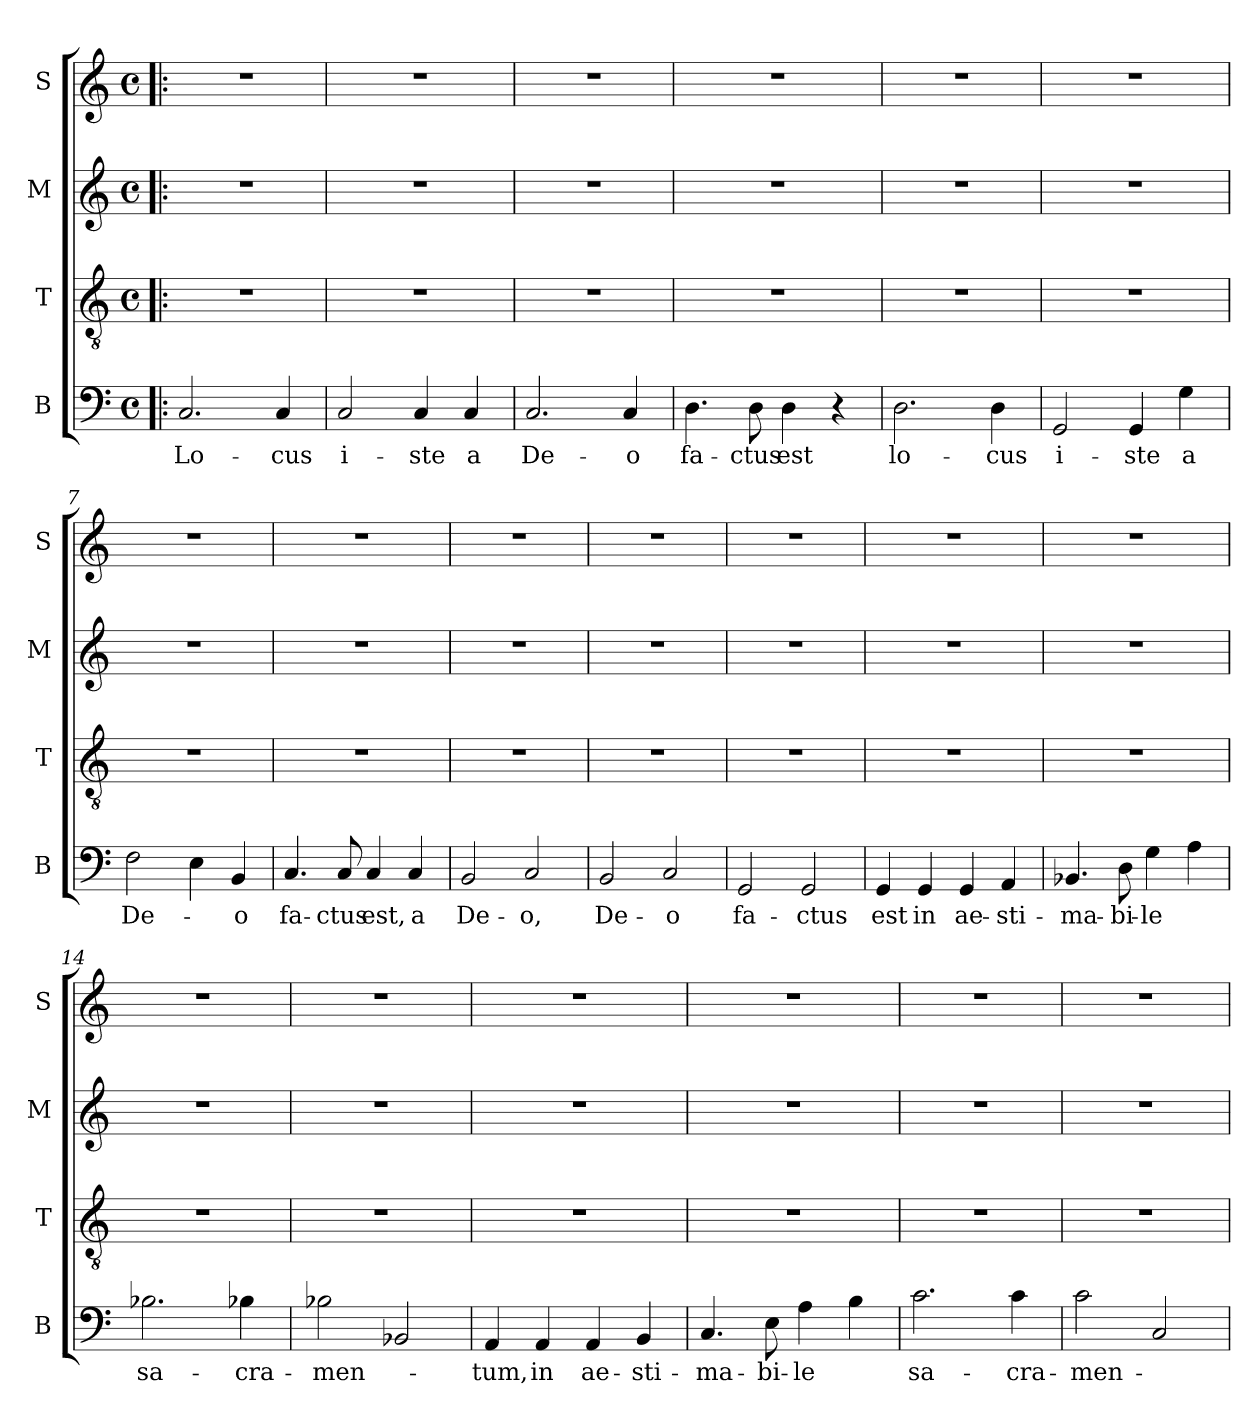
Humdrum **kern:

**kern	**text	**kern	**kern	**kern
*part4	*part4	*part3	*part2	*part1
*staff4	*staff4	*staff3	*staff2	*staff1
*I"B	*	*I"T	*I"M	*I"S
*I'B	*	*I'T	*I'M	*I'S
*clefF4	*	*clefGv2	*clefG2	*clefG2
*k[]	*	*k[]	*k[]	*k[]
*C:	*	*C:	*C:	*C:
*M4/4	*	*M4/4	*M4/4	*M4/4
*met(c)	*	*met(c)	*met(c)	*met(c)
=1!|:	=1!|:	=1!|:	=1!|:	=1!|:
2.C/	Lo-	1r	1r	1r
4C/	-cus	.	.	.
=2	=2	=2	=2	=2
2C/	i-	1r	1r	1r
4C/	-ste	.	.	.
4C/	a	.	.	.
=3	=3	=3	=3	=3
2.C/	De-	1r	1r	1r
4C/	-o	.	.	.
=4	=4	=4	=4	=4
4.D\	fa-	1r	1r	1r
8D\	-ctus	.	.	.
4D\	est	.	.	.
4r	.	.	.	.
=5	=5	=5	=5	=5
2.D\	lo-	1r	1r	1r
4D\	-cus	.	.	.
=6	=6	=6	=6	=6
2GG/	i-	1r	1r	1r
4GG/	-ste	.	.	.
4G\	a	.	.	.
=7	=7	=7	=7	=7
2F\	De-	1r	1r	1r
4E\	.	.	.	.
4BB/	-o	.	.	.
!!LO:LB:g=z
=8	=8	=8	=8	=8
4.C/	fa-	1r	1r	1r
8C/	-ctus	.	.	.
4C/	est,	.	.	.
4C/	a	.	.	.
=9	=9	=9	=9	=9
2BB/	De-	1r	1r	1r
2C/	-o,	.	.	.
=10	=10	=10	=10	=10
2BB/	De-	1r	1r	1r
2C/	-o	.	.	.
=11	=11	=11	=11	=11
2GG/	fa-	1r	1r	1r
2GG/	-ctus	.	.	.
=12	=12	=12	=12	=12
4GG/	est	1r	1r	1r
4GG/	in	.	.	.
4GG/	ae-	.	.	.
4AA/	-sti-	.	.	.
=13	=13	=13	=13	=13
4.BB-X/	-ma-	1r	1r	1r
8D\	-bi-	.	.	.
4G\	-le	.	.	.
4A\	.	.	.	.
=14	=14	=14	=14	=14
2.B-X\	sa-	1r	1r	1r
4B-X\	-cra-	.	.	.
!!LO:LB:g=z
=15	=15	=15	=15	=15
2B-X\	-men-	1r	1r	1r
2BB-X/	.	.	.	.
=16	=16	=16	=16	=16
4AA/	-tum,	1r	1r	1r
4AA/	in	.	.	.
4AA/	ae-	.	.	.
4BB/	-sti-	.	.	.
=17	=17	=17	=17	=17
4.C/	-ma-	1r	1r	1r
8E\	-bi-	.	.	.
4A\	-le	.	.	.
4B\	.	.	.	.
=18	=18	=18	=18	=18
2.c\	sa-	1r	1r	1r
4c\	-cra-	.	.	.
=19	=19	=19	=19	=19
2c\	-men-	1r	1r	1r
2C/	.	.	.	.
=	=	=	=	=
*-	*-	*-	*-	*-
